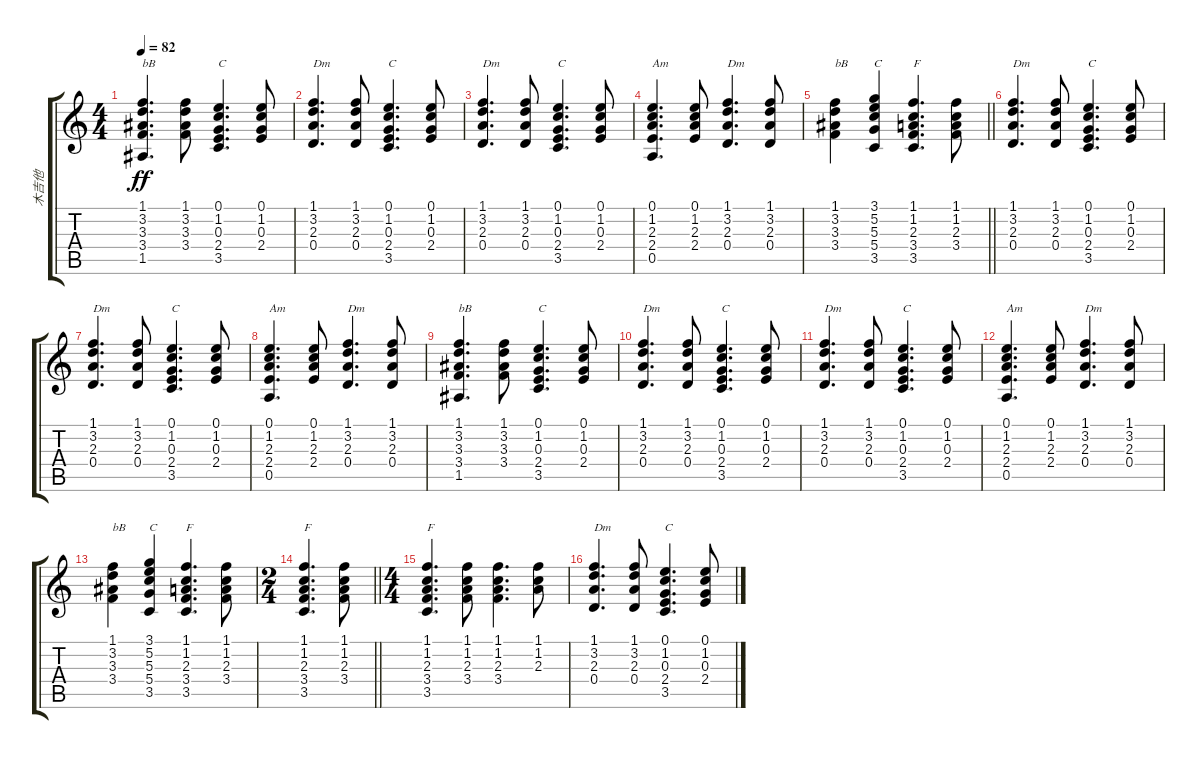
\track ("木吉他" "木吉他") {instrument acousticguitarnylon}
\staff {score tabs}
\tuning (E4 B3 G3 D3 A2 E2) {hide}
\ts (4 4)
\tempo 82
\clef g2
\ks c
(1.1 3.2 3.3 3.4 1.5).4{d txt "bB" dy ff} (1.1 3.2 3.3 3.4).8 (0.1 1.2 0.3 2.4 3.5).4{d txt "C"} (0.1 1.2 0.3 2.4).8 |
(1.1 3.2 2.3 0.4).4{d txt "Dm"} (1.1 3.2 2.3 0.4).8 (0.1 1.2 0.3 2.4 3.5).4{d txt "C"} (0.1 1.2 0.3 2.4).8 |
(1.1 3.2 2.3 0.4).4{d txt "Dm"} (1.1 3.2 2.3 0.4).8 (0.1 1.2 0.3 2.4 3.5).4{d txt "C"} (0.1 1.2 0.3 2.4).8 |
(0.1 1.2 2.3 2.4 0.5).4{d txt "Am "} (0.1 1.2 2.3 2.4).8 (1.1 3.2 2.3 0.4).4{d txt "Dm"} (1.1 3.2 2.3 0.4).8 |
\barLineRight lightlight
(1.1 3.2 3.3 3.4).4{txt "bB"} (3.1 5.2 5.3 5.4 3.5).4{txt "C"} (1.1 1.2 2.3 3.4 3.5).4{d txt "F"} (1.1 1.2 2.3 3.4).8 |
\section ("" "")
(1.1 3.2 2.3 0.4).4{d txt "Dm"} (1.1 3.2 2.3 0.4).8 (0.1 1.2 0.3 2.4 3.5).4{d txt "C"} (0.1 1.2 0.3 2.4).8 |
(1.1 3.2 2.3 0.4).4{d txt "Dm"} (1.1 3.2 2.3 0.4).8 (0.1 1.2 0.3 2.4 3.5).4{d txt "C"} (0.1 1.2 0.3 2.4).8 |
(0.1 1.2 2.3 2.4 0.5).4{d txt "Am "} (0.1 1.2 2.3 2.4).8 (1.1 3.2 2.3 0.4).4{d txt "Dm"} (1.1 3.2 2.3 0.4).8 |
(1.1 3.2 3.3 3.4 1.5).4{d txt "bB"} (1.1 3.2 3.3 3.4).8 (0.1 1.2 0.3 2.4 3.5).4{d txt "C"} (0.1 1.2 0.3 2.4).8 |
(1.1 3.2 2.3 0.4).4{d txt "Dm"} (1.1 3.2 2.3 0.4).8 (0.1 1.2 0.3 2.4 3.5).4{d txt "C"} (0.1 1.2 0.3 2.4).8 |
(1.1 3.2 2.3 0.4).4{d txt "Dm"} (1.1 3.2 2.3 0.4).8 (0.1 1.2 0.3 2.4 3.5).4{d txt "C"} (0.1 1.2 0.3 2.4).8 |
(0.1 1.2 2.3 2.4 0.5).4{d txt "Am "} (0.1 1.2 2.3 2.4).8 (1.1 3.2 2.3 0.4).4{d txt "Dm"} (1.1 3.2 2.3 0.4).8 |
(1.1 3.2 3.3 3.4).4{txt "bB"} (3.1 5.2 5.3 5.4 3.5).4{txt "C"} (1.1 1.2 2.3 3.4 3.5).4{d txt "F"} (1.1 1.2 2.3 3.4).8 |
\ts (2 4)
\barLineRight lightlight
(1.1 1.2 2.3 3.4 3.5).4{d txt "F"} (1.1 1.2 2.3 3.4).8 |
\ts (4 4)
\section ("" "")
(1.1 1.2 2.3 3.4 3.5).4{d txt "F"} (1.1 1.2 2.3 3.4).8 (1.1 1.2 2.3 3.4).4{d} (1.1 1.2 2.3).8 |
(1.1 3.2 2.3 0.4).4{d txt "Dm"} (1.1 3.2 2.3 0.4).8 (0.1 1.2 0.3 2.4 3.5).4{d txt "C"} (0.1 1.2 0.3 2.4).8
